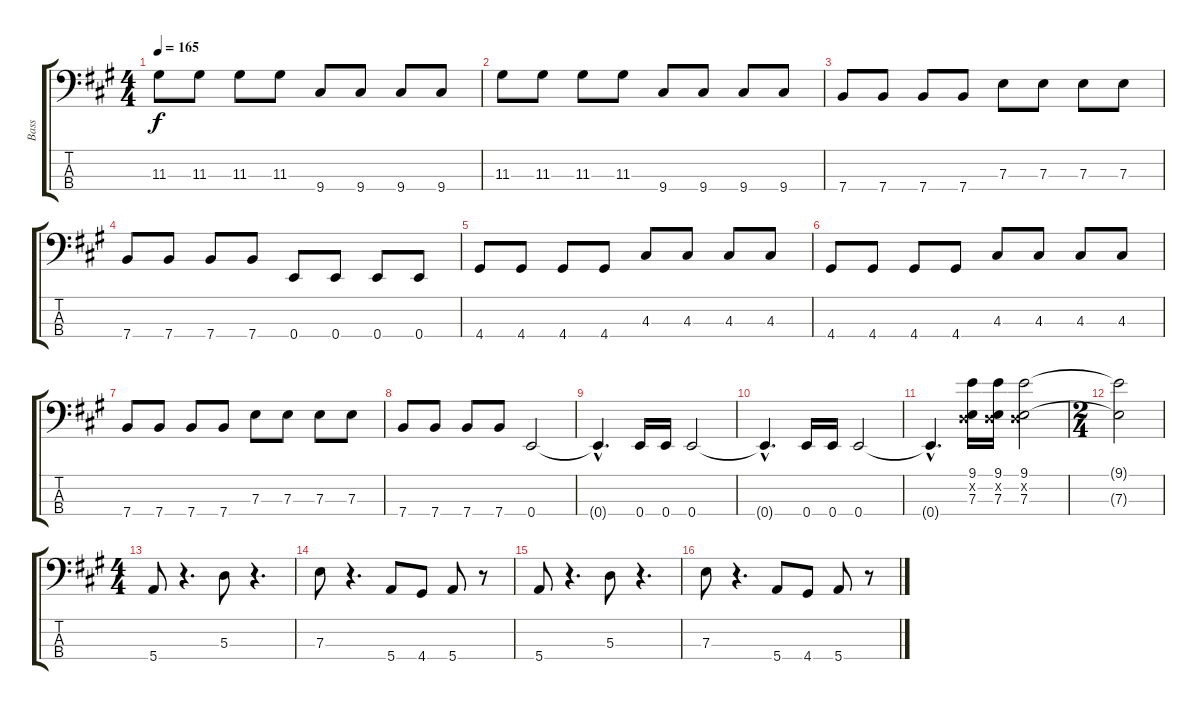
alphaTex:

\track ("Bass" "Bass") {instrument electricbasspick}
\staff {score tabs}
\tuning (G2 D2 A1 E1) {hide}
\ts (4 4)
\tempo 165
\clef f4
\ks a
11.3.8{dy f} 11.3.8 11.3.8 11.3.8 9.4.8 9.4.8 9.4.8 9.4.8 |
11.3.8 11.3.8 11.3.8 11.3.8 9.4.8 9.4.8 9.4.8 9.4.8 |
7.4.8 7.4.8 7.4.8 7.4.8 7.3.8 7.3.8 7.3.8 7.3.8 |
7.4.8 7.4.8 7.4.8 7.4.8 0.4.8 0.4.8 0.4.8 0.4.8 |
4.4.8 4.4.8 4.4.8 4.4.8 4.3.8 4.3.8 4.3.8 4.3.8 |
4.4.8 4.4.8 4.4.8 4.4.8 4.3.8 4.3.8 4.3.8 4.3.8 |
7.4.8 7.4.8 7.4.8 7.4.8 7.3.8 7.3.8 7.3.8 7.3.8 |
7.4.8 7.4.8 7.4.8 7.4.8 0.4.2 |
0.4{hac t}.4{d} 0.4.16 0.4.16 0.4.2 |
0.4{hac t}.4{d} 0.4.16 0.4.16 0.4.2 |
0.4{hac t}.4{d} (9.1 0.2{x} 7.3).16 (9.1 0.2{x} 7.3).16 (9.1 0.2{x} 7.3).2 |
\ts (2 4)
(9.1{t} 7.3{t}).2 |
\ts (4 4)
5.4.8 r.4{d} 5.3.8 r.4{d} |
7.3.8 r.4{d} 5.4.8 4.4.8 5.4.8 r.8 |
5.4.8 r.4{d} 5.3.8 r.4{d} |
7.3.8 r.4{d} 5.4.8 4.4.8 5.4.8 r.8
